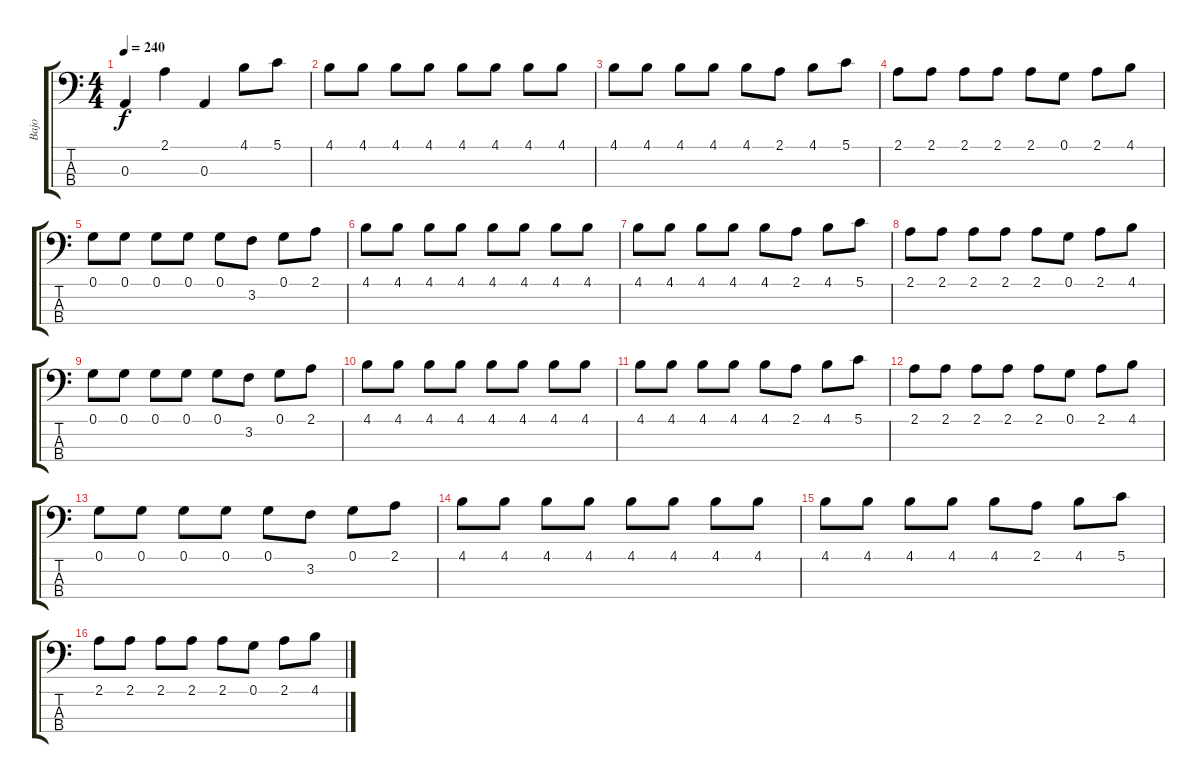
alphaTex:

\track ("Bajo" "Bajo") {instrument electricbassfinger}
\staff {score tabs}
\tuning (G2 D2 A1 E1) {hide}
\ts (4 4)
\tempo 240
\clef f4
\ks c
0.3.4{dy f} 2.1.4 0.3.4 4.1.8 5.1.8 |
4.1.8 4.1.8 4.1.8 4.1.8 4.1.8 4.1.8 4.1.8 4.1.8 |
4.1.8 4.1.8 4.1.8 4.1.8 4.1.8 2.1.8 4.1.8 5.1.8 |
2.1.8 2.1.8 2.1.8 2.1.8 2.1.8 0.1.8 2.1.8 4.1.8 |
0.1.8 0.1.8 0.1.8 0.1.8 0.1.8 3.2.8 0.1.8 2.1.8 |
4.1.8 4.1.8 4.1.8 4.1.8 4.1.8 4.1.8 4.1.8 4.1.8 |
4.1.8 4.1.8 4.1.8 4.1.8 4.1.8 2.1.8 4.1.8 5.1.8 |
2.1.8 2.1.8 2.1.8 2.1.8 2.1.8 0.1.8 2.1.8 4.1.8 |
0.1.8 0.1.8 0.1.8 0.1.8 0.1.8 3.2.8 0.1.8 2.1.8 |
4.1.8 4.1.8 4.1.8 4.1.8 4.1.8 4.1.8 4.1.8 4.1.8 |
4.1.8 4.1.8 4.1.8 4.1.8 4.1.8 2.1.8 4.1.8 5.1.8 |
2.1.8 2.1.8 2.1.8 2.1.8 2.1.8 0.1.8 2.1.8 4.1.8 |
0.1.8 0.1.8 0.1.8 0.1.8 0.1.8 3.2.8 0.1.8 2.1.8 |
4.1.8 4.1.8 4.1.8 4.1.8 4.1.8 4.1.8 4.1.8 4.1.8 |
4.1.8 4.1.8 4.1.8 4.1.8 4.1.8 2.1.8 4.1.8 5.1.8 |
2.1.8 2.1.8 2.1.8 2.1.8 2.1.8 0.1.8 2.1.8 4.1.8
